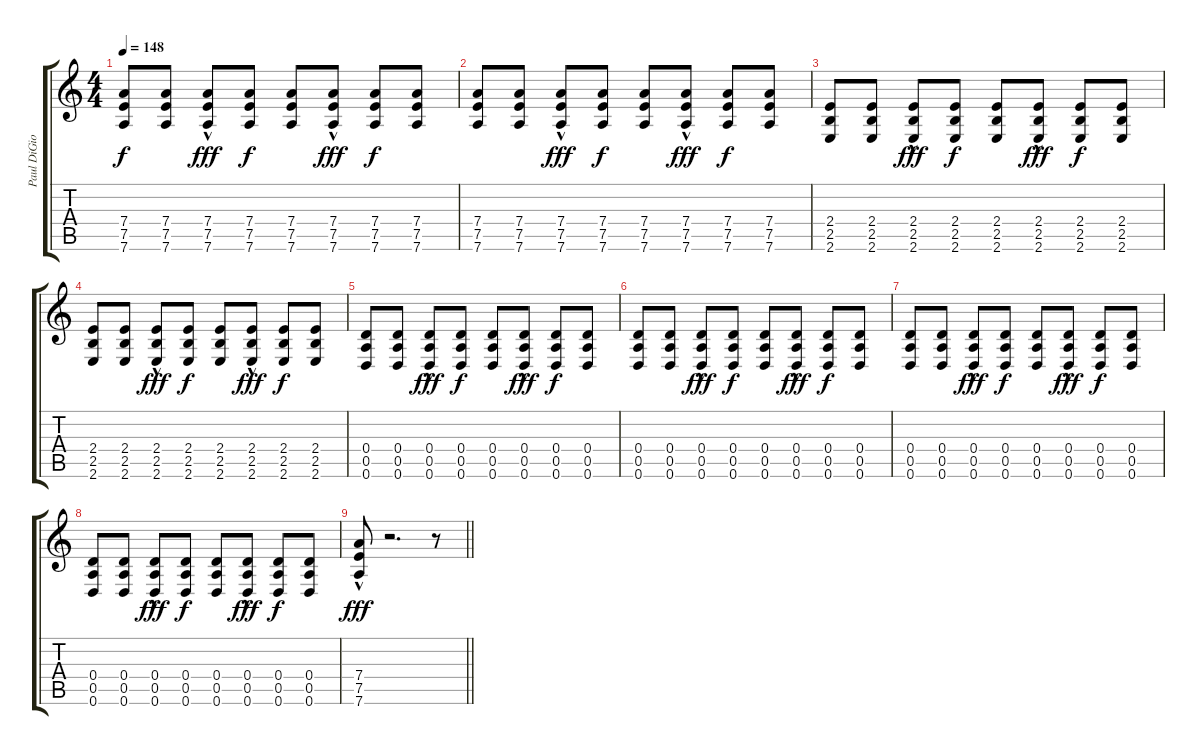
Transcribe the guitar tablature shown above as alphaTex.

\track ("Paul DiGiovanni (Overdub Guitar)" "Paul DiGio") {instrument overdrivenguitar}
\staff {score tabs}
\tuning (D4 A3 Gb3 D3 A2 D2) {hide}
\ts (4 4)
\tempo 148
\clef g2
\ks c
(7.4 7.5 7.6).8{dy f} (7.4 7.5 7.6).8 (7.4 7.5 7.6{hac}).8{dy fff} (7.4 7.5 7.6).8{dy f} (7.4 7.5 7.6).8 (7.4 7.5 7.6{hac}).8{dy fff} (7.4 7.5 7.6).8{dy f} (7.4 7.5 7.6).8 |
(7.4 7.5 7.6).8 (7.4 7.5 7.6).8 (7.4 7.5 7.6{hac}).8{dy fff} (7.4 7.5 7.6).8{dy f} (7.4 7.5 7.6).8 (7.4 7.5 7.6{hac}).8{dy fff} (7.4 7.5 7.6).8{dy f} (7.4 7.5 7.6).8 |
(2.4 2.5 2.6).8 (2.4 2.5 2.6).8 (2.4 2.5 2.6{hac}).8{dy fff} (2.4 2.5 2.6).8{dy f} (2.4 2.5 2.6).8 (2.4 2.5 2.6{hac}).8{dy fff} (2.4 2.5 2.6).8{dy f} (2.4 2.5 2.6).8 |
(2.4 2.5 2.6).8 (2.4 2.5 2.6).8 (2.4 2.5 2.6{hac}).8{dy fff} (2.4 2.5 2.6).8{dy f} (2.4 2.5 2.6).8 (2.4 2.5 2.6{hac}).8{dy fff} (2.4 2.5 2.6).8{dy f} (2.4 2.5 2.6).8 |
(0.4 0.5 0.6).8 (0.4 0.5 0.6).8 (0.4 0.5 0.6{hac}).8{dy fff} (0.4 0.5 0.6).8{dy f} (0.4 0.5 0.6).8 (0.4 0.5 0.6{hac}).8{dy fff} (0.4 0.5 0.6).8{dy f} (0.4 0.5 0.6).8 |
(0.4 0.5 0.6).8 (0.4 0.5 0.6).8 (0.4 0.5 0.6{hac}).8{dy fff} (0.4 0.5 0.6).8{dy f} (0.4 0.5 0.6).8 (0.4 0.5 0.6{hac}).8{dy fff} (0.4 0.5 0.6).8{dy f} (0.4 0.5 0.6).8 |
(0.4 0.5 0.6).8 (0.4 0.5 0.6).8 (0.4 0.5 0.6{hac}).8{dy fff} (0.4 0.5 0.6).8{dy f} (0.4 0.5 0.6).8 (0.4 0.5 0.6{hac}).8{dy fff} (0.4 0.5 0.6).8{dy f} (0.4 0.5 0.6).8 |
(0.4 0.5 0.6).8 (0.4 0.5 0.6).8 (0.4 0.5 0.6{hac}).8{dy fff} (0.4 0.5 0.6).8{dy f} (0.4 0.5 0.6).8 (0.4 0.5 0.6{hac}).8{dy fff} (0.4 0.5 0.6).8{dy f} (0.4 0.5 0.6).8 |
\barLineRight lightlight
(7.4{hac} 7.5{hac} 7.6{hac}).8{dy fff} r.2{d} r.8
